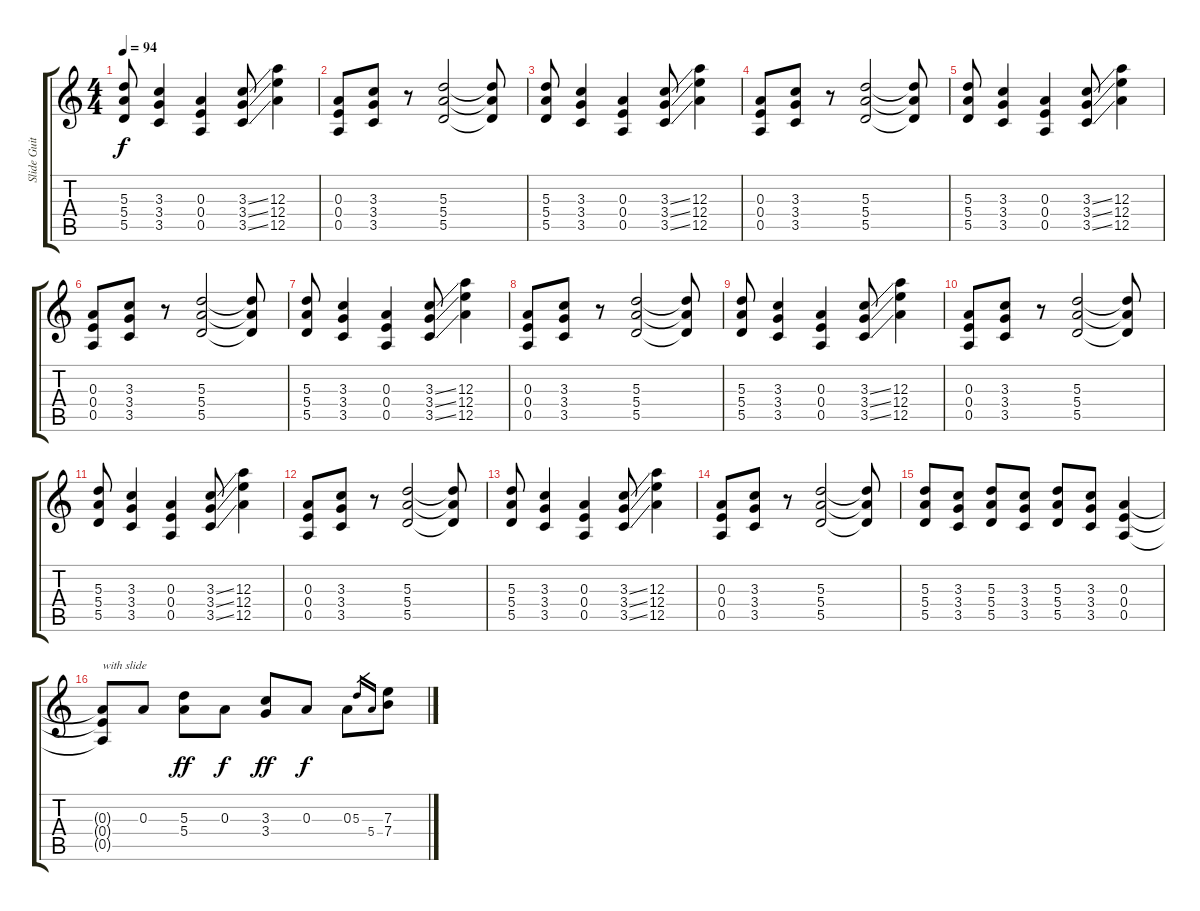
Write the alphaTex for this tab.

\track ("Slide Guitar" "Slide Guit") {instrument distortionguitar}
\staff {score tabs}
\tuning (E4 Db4 A3 E3 A2 E2) {hide}
\ts (4 4)
\tempo 94
\clef g2
\ks c
(5.3 5.4 5.5).8{dy f} (3.3 3.4 3.5).4 (0.3 0.4 0.5).4 (3.3{ss} 3.4{ss} 3.5{ss}).8 (12.3 12.4 12.5).4 |
(0.3 0.4 0.5).8 (3.3 3.4 3.5).8 r.8 (5.3 5.4 5.5).2 (5.3{t} 5.4{t} 5.5{t}).8 |
(5.3 5.4 5.5).8 (3.3 3.4 3.5).4 (0.3 0.4 0.5).4 (3.3{ss} 3.4{ss} 3.5{ss}).8 (12.3 12.4 12.5).4 |
(0.3 0.4 0.5).8 (3.3 3.4 3.5).8 r.8 (5.3 5.4 5.5).2 (5.3{t} 5.4{t} 5.5{t}).8 |
(5.3 5.4 5.5).8 (3.3 3.4 3.5).4 (0.3 0.4 0.5).4 (3.3{ss} 3.4{ss} 3.5{ss}).8 (12.3 12.4 12.5).4 |
(0.3 0.4 0.5).8 (3.3 3.4 3.5).8 r.8 (5.3 5.4 5.5).2 (5.3{t} 5.4{t} 5.5{t}).8 |
(5.3 5.4 5.5).8 (3.3 3.4 3.5).4 (0.3 0.4 0.5).4 (3.3{ss} 3.4{ss} 3.5{ss}).8 (12.3 12.4 12.5).4 |
(0.3 0.4 0.5).8 (3.3 3.4 3.5).8 r.8 (5.3 5.4 5.5).2 (5.3{t} 5.4{t} 5.5{t}).8 |
(5.3 5.4 5.5).8 (3.3 3.4 3.5).4 (0.3 0.4 0.5).4 (3.3{ss} 3.4{ss} 3.5{ss}).8 (12.3 12.4 12.5).4 |
(0.3 0.4 0.5).8 (3.3 3.4 3.5).8 r.8 (5.3 5.4 5.5).2 (5.3{t} 5.4{t} 5.5{t}).8 |
(5.3 5.4 5.5).8 (3.3 3.4 3.5).4 (0.3 0.4 0.5).4 (3.3{ss} 3.4{ss} 3.5{ss}).8 (12.3 12.4 12.5).4 |
(0.3 0.4 0.5).8 (3.3 3.4 3.5).8 r.8 (5.3 5.4 5.5).2 (5.3{t} 5.4{t} 5.5{t}).8 |
(5.3 5.4 5.5).8 (3.3 3.4 3.5).4 (0.3 0.4 0.5).4 (3.3{ss} 3.4{ss} 3.5{ss}).8 (12.3 12.4 12.5).4 |
(0.3 0.4 0.5).8 (3.3 3.4 3.5).8 r.8 (5.3 5.4 5.5).2 (5.3{t} 5.4{t} 5.5{t}).8 |
(5.3 5.4 5.5).8 (3.3 3.4 3.5).8 (5.3 5.4 5.5).8 (3.3 3.4 3.5).8 (5.3 5.4 5.5).8 (3.3 3.4 3.5).8 (0.3 0.4 0.5).4 |
(0.3{t} 0.4{t} 0.5{t}).8{txt "with slide"} 0.3.8 (5.3 5.4).8{dy ff} 0.3.8{dy f} (3.3 3.4).8{dy ff} 0.3.8{dy f} 0.3.8 5.3.16{gr} 5.4.16{gr} (7.3 7.4).8
